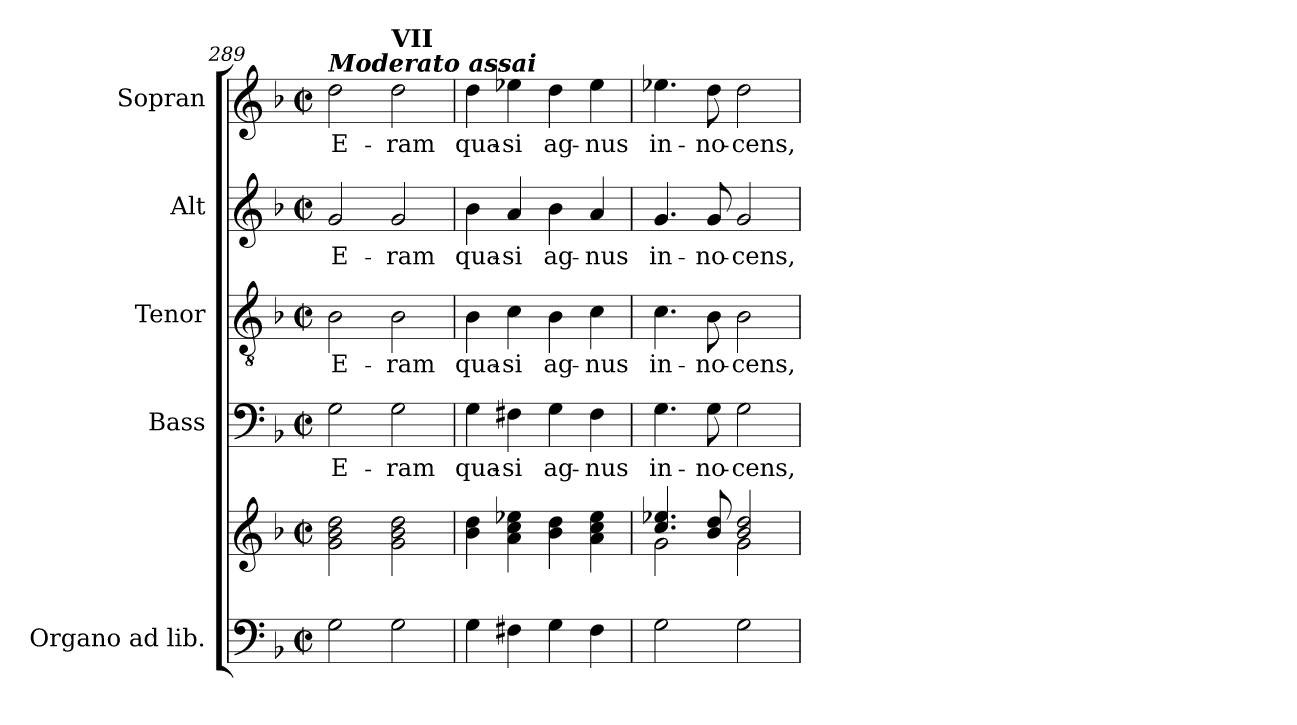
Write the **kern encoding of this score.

**kern	**kern	**kern	**text	**kern	**text	**kern	**text	**kern	**text
*part5	*part5	*part4	*part4	*part3	*part3	*part2	*part2	*part1	*part1
*staff6	*staff5	*staff4	*staff4	*staff3	*staff3	*staff2	*staff2	*staff1	*staff1
*I"Organo ad lib.	*	*I"Bass	*	*I"Tenor	*	*I"Alt	*	*I"Sopran	*
*	*	*I'B.	*	*I'T.	*	*I'A.	*	*I'S.	*
!!LO:LB:g=z
*clefF4	*clefG2	*clefF4	*	*clefGv2	*	*clefG2	*	*clefG2	*
*k[b-]	*k[b-]	*k[b-]	*	*k[b-]	*	*k[b-]	*	*k[b-]	*
*F:	*F:	*F:	*	*F:	*	*F:	*	*F:	*
*M2/2	*M2/2	*M2/2	*	*M2/2	*	*M2/2	*	*M2/2	*
*met(c|)	*met(c|)	*met(c|)	*	*met(c|)	*	*met(c|)	*	*met(c|)	*
=289	=289	=289	=289	=289	=289	=289	=289	=289	=289
!	!	!	!	!	!	!	!	!LO:TX:a:Bi:t=Moderato assai	!
!	!	!	!LO:LY:b	!	!LO:LY:b	!	!LO:LY:b	!	!LO:LY:b
2G\	2g\ 2b-\ 2dd\	2G\	E-	2B-\	E-	2g/	E-	2dd\	E-
!	!	!	!	!	!	!	!	!LO:TX:a:B:t=VII	!
!	!	!	!LO:LY:b	!	!LO:LY:b	!	!LO:LY:b	!	!LO:LY:b
2G\	2g\ 2b-\ 2dd\	2G\	-ram	2B-\	-ram	2g/	-ram	2dd\	-ram
=290	=290	=290	=290	=290	=290	=290	=290	=290	=290
!	!	!	!LO:LY:b	!	!LO:LY:b	!	!LO:LY:b	!	!LO:LY:b
4G\	4b-\ 4dd\	4G\	qua-	4B-\	qua-	4b-\	qua-	4dd\	qua-
!	!	!	!LO:LY:b	!	!LO:LY:b	!	!LO:LY:b	!	!LO:LY:b
4F#X\	4a\ 4cc\ 4ee-X\	4F#X\	-si	4c\	-si	4a/	-si	4ee-X\	-si
!	!	!	!LO:LY:b	!	!LO:LY:b	!	!LO:LY:b	!	!LO:LY:b
4G\	4b-\ 4dd\	4G\	ag-	4B-\	ag-	4b-\	ag-	4dd\	ag-
!	!	!	!LO:LY:b	!	!LO:LY:b	!	!LO:LY:b	!	!LO:LY:b
4F#\	4a\ 4cc\ 4ee-\	4F#\	-nus	4c\	-nus	4a/	-nus	4ee-\	-nus
=291	=291	=291	=291	=291	=291	=291	=291	=291	=291
*	*^	*	*	*	*	*	*	*	*
!	!	!	!	!LO:LY:b	!	!LO:LY:b	!	!LO:LY:b	!	!LO:LY:b
2G\	4.cc/ 4.ee-X/	2g\	4.G\	in-	4.c\	in-	4.g/	in-	4.ee-X\	in-
!	!	!	!	!LO:LY:b	!	!LO:LY:b	!	!LO:LY:b	!	!LO:LY:b
.	8b-/ 8dd/	.	8G\	-no-	8B-\	-no-	8g/	-no-	8dd\	-no-
!	!	!	!	!LO:LY:b	!	!LO:LY:b	!	!LO:LY:b	!	!LO:LY:b
2G\	2b-/ 2dd/	2g\	2G\	-cens,	2B-\	-cens,	2g/	-cens,	2dd\	-cens,
*	*v	*v	*	*	*	*	*	*	*	*
=	=	=	=	=	=	=	=	=	=
*-	*-	*-	*-	*-	*-	*-	*-	*-	*-
